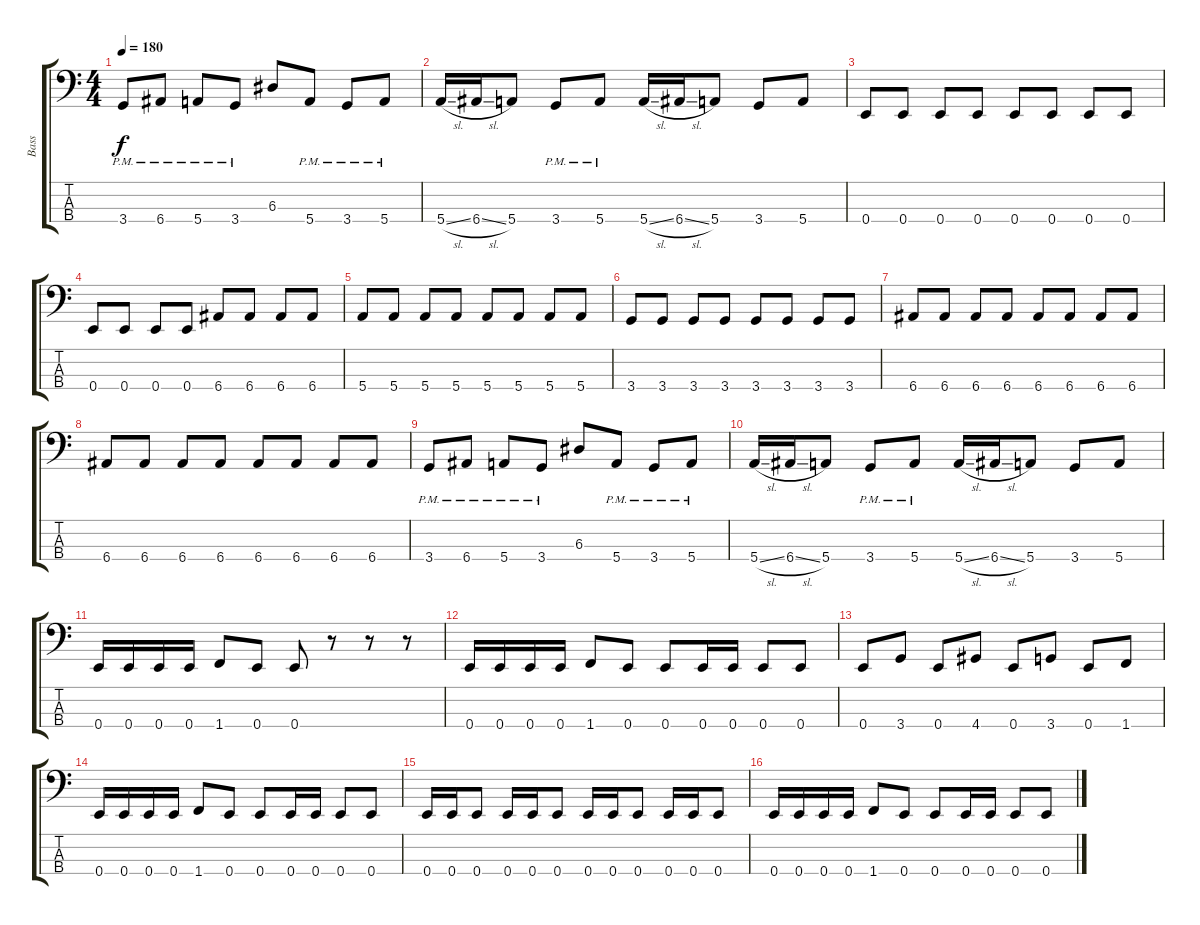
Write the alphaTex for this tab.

\track ("Bass" "Bass") {instrument electricbassfinger}
\staff {score tabs}
\tuning (G2 D2 A1 E1) {hide}
\ts (4 4)
\tempo 180
\clef f4
\ks c
3.4{pm}.8{dy f} 6.4{pm}.8 5.4{pm}.8 3.4{pm}.8 6.3.8 5.4{pm}.8 3.4{pm}.8 5.4{pm}.8 |
5.4{sl}.16 6.4{sl}.16 5.4.8 3.4{pm}.8 5.4{pm}.8 5.4{sl}.16 6.4{sl}.16 5.4.8 3.4.8 5.4.8 |
0.4.8 0.4.8 0.4.8 0.4.8 0.4.8 0.4.8 0.4.8 0.4.8 |
0.4.8 0.4.8 0.4.8 0.4.8 6.4.8 6.4.8 6.4.8 6.4.8 |
5.4.8 5.4.8 5.4.8 5.4.8 5.4.8 5.4.8 5.4.8 5.4.8 |
3.4.8 3.4.8 3.4.8 3.4.8 3.4.8 3.4.8 3.4.8 3.4.8 |
6.4.8 6.4.8 6.4.8 6.4.8 6.4.8 6.4.8 6.4.8 6.4.8 |
6.4.8 6.4.8 6.4.8 6.4.8 6.4.8 6.4.8 6.4.8 6.4.8 |
3.4{pm}.8 6.4{pm}.8 5.4{pm}.8 3.4{pm}.8 6.3.8 5.4{pm}.8 3.4{pm}.8 5.4{pm}.8 |
5.4{sl}.16 6.4{sl}.16 5.4.8 3.4{pm}.8 5.4{pm}.8 5.4{sl}.16 6.4{sl}.16 5.4.8 3.4.8 5.4.8 |
0.4.16 0.4.16 0.4.16 0.4.16 1.4.8 0.4.8 0.4.8 r.8 r.8 r.8 |
0.4.16 0.4.16 0.4.16 0.4.16 1.4.8 0.4.8 0.4.8 0.4.16 0.4.16 0.4.8 0.4.8 |
0.4.8 3.4.8 0.4.8 4.4.8 0.4.8 3.4.8 0.4.8 1.4.8 |
0.4.16 0.4.16 0.4.16 0.4.16 1.4.8 0.4.8 0.4.8 0.4.16 0.4.16 0.4.8 0.4.8 |
0.4.16 0.4.16 0.4.8 0.4.16 0.4.16 0.4.8 0.4.16 0.4.16 0.4.8 0.4.16 0.4.16 0.4.8 |
0.4.16 0.4.16 0.4.16 0.4.16 1.4.8 0.4.8 0.4.8 0.4.16 0.4.16 0.4.8 0.4.8
